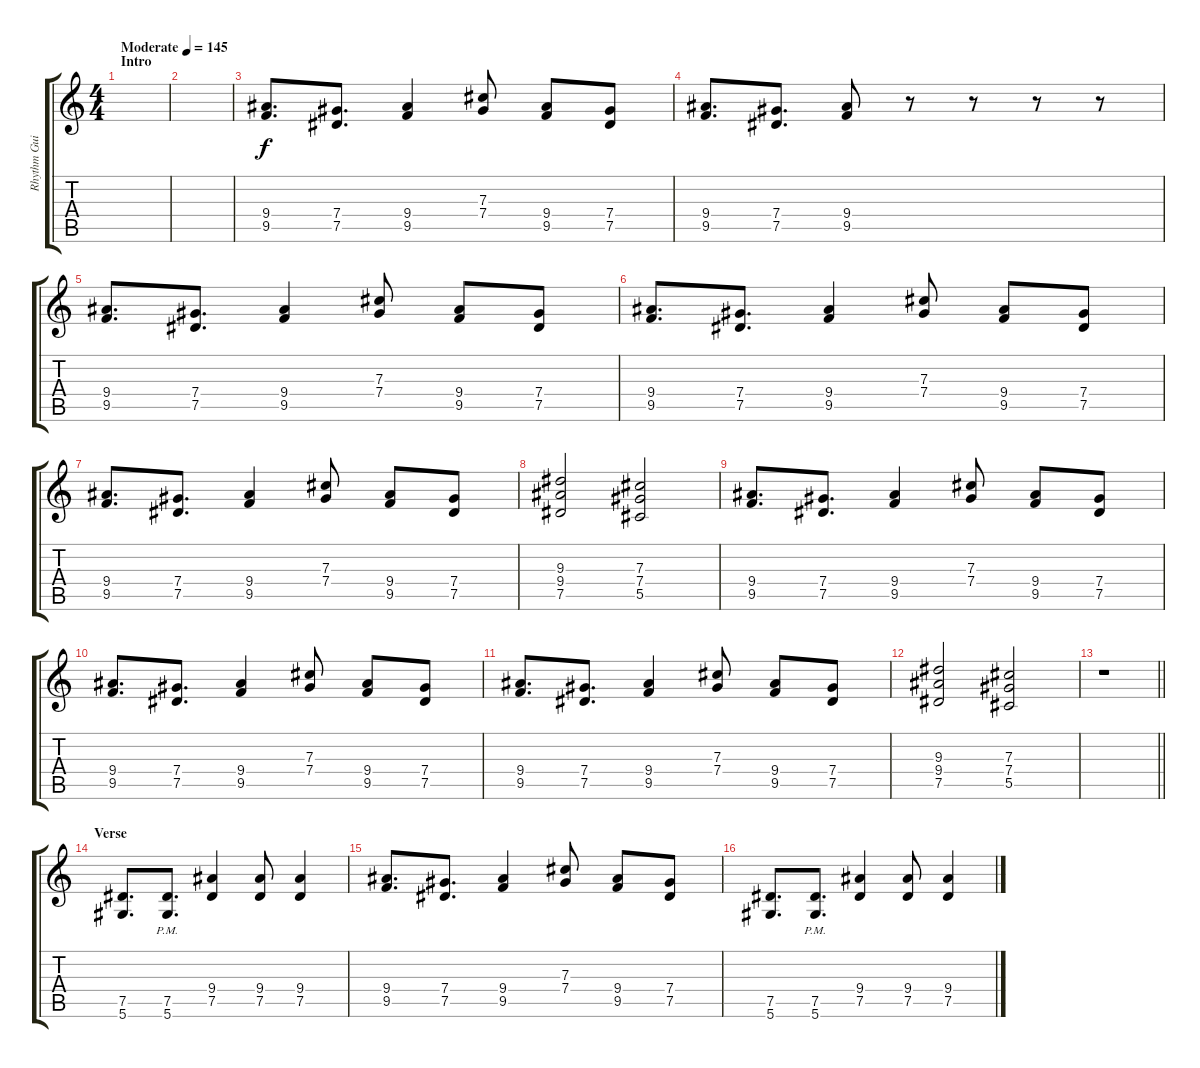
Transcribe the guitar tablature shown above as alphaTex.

\track ("Rhythm Guitar " "Rhythm Gui") {instrument distortionguitar}
\staff {score tabs}
\tuning (Eb4 Bb3 Gb3 Db3 Ab2 Eb2) {hide}
\ts (4 4)
\section ("" "Intro")
\tempo (145 "Moderate")
\clef g2
\ks c
|
|
(9.4 9.5).8{d} (7.4 7.5).8{d} (9.4 9.5).4 (7.3 7.4).8 (9.4 9.5).8 (7.4 7.5).8 |
(9.4 9.5).8{d} (7.4 7.5).8{d} (9.4 9.5).8 r.8 r.8 r.8 r.8 |
(9.4 9.5).8{d} (7.4 7.5).8{d} (9.4 9.5).4 (7.3 7.4).8 (9.4 9.5).8 (7.4 7.5).8 |
(9.4 9.5).8{d} (7.4 7.5).8{d} (9.4 9.5).4 (7.3 7.4).8 (9.4 9.5).8 (7.4 7.5).8 |
(9.4 9.5).8{d} (7.4 7.5).8{d} (9.4 9.5).4 (7.3 7.4).8 (9.4 9.5).8 (7.4 7.5).8 |
(9.3 9.4 7.5).2 (7.3 7.4 5.5).2 |
(9.4 9.5).8{d} (7.4 7.5).8{d} (9.4 9.5).4 (7.3 7.4).8 (9.4 9.5).8 (7.4 7.5).8 |
(9.4 9.5).8{d} (7.4 7.5).8{d} (9.4 9.5).4 (7.3 7.4).8 (9.4 9.5).8 (7.4 7.5).8 |
(9.4 9.5).8{d} (7.4 7.5).8{d} (9.4 9.5).4 (7.3 7.4).8 (9.4 9.5).8 (7.4 7.5).8 |
(9.3 9.4 7.5).2 (7.3 7.4 5.5).2 |
\barLineRight lightlight
r.1 |
\section ("" "Verse")
(7.5 5.6).8{d} (7.5{pm} 5.6{pm}).8{d} (9.4 7.5).4 (9.4 7.5).8 (9.4 7.5).4 |
(9.4 9.5).8{d} (7.4 7.5).8{d} (9.4 9.5).4 (7.3 7.4).8 (9.4 9.5).8 (7.4 7.5).8 |
(7.5 5.6).8{d} (7.5{pm} 5.6{pm}).8{d} (9.4 7.5).4 (9.4 7.5).8 (9.4 7.5).4
